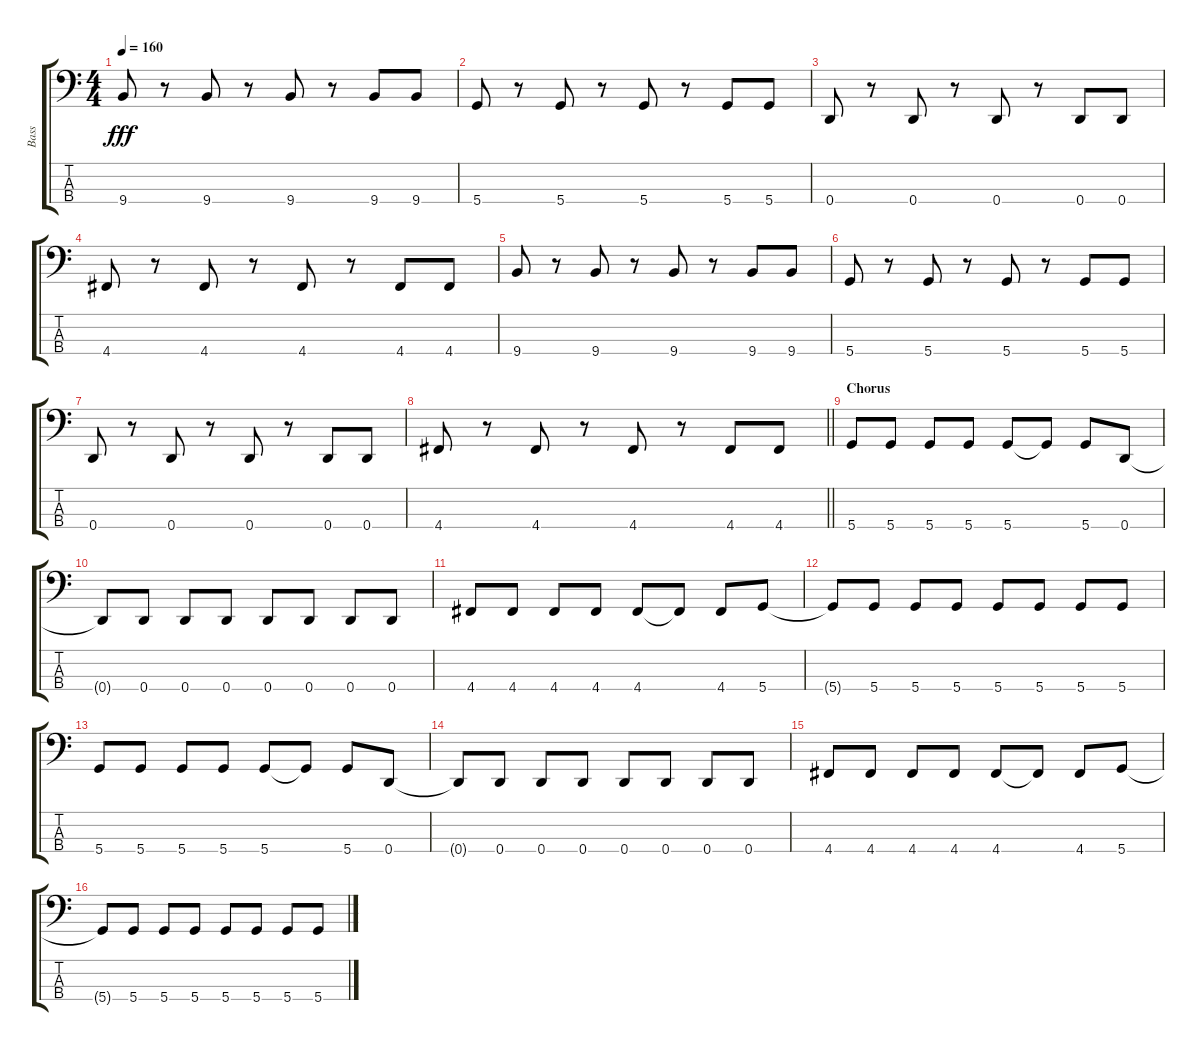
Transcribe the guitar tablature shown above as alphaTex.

\track ("Bass" "Bass") {instrument electricbassfinger}
\staff {score tabs}
\tuning (G2 D2 A1 D1) {hide}
\ts (4 4)
\tempo 160
\clef f4
\ks c
9.4.8{dy fff} r.8 9.4.8 r.8 9.4.8 r.8 9.4.8 9.4.8 |
5.4.8 r.8 5.4.8 r.8 5.4.8 r.8 5.4.8 5.4.8 |
0.4.8 r.8 0.4.8 r.8 0.4.8 r.8 0.4.8 0.4.8 |
4.4.8 r.8 4.4.8 r.8 4.4.8 r.8 4.4.8 4.4.8 |
9.4.8 r.8 9.4.8 r.8 9.4.8 r.8 9.4.8 9.4.8 |
5.4.8 r.8 5.4.8 r.8 5.4.8 r.8 5.4.8 5.4.8 |
0.4.8 r.8 0.4.8 r.8 0.4.8 r.8 0.4.8 0.4.8 |
\barLineRight lightlight
4.4.8 r.8 4.4.8 r.8 4.4.8 r.8 4.4.8 4.4.8 |
\section ("" "Chorus")
5.4.8 5.4.8 5.4.8 5.4.8 5.4.8 5.4{t}.8 5.4.8 0.4.8 |
0.4{t}.8 0.4.8 0.4.8 0.4.8 0.4.8 0.4.8 0.4.8 0.4.8 |
4.4.8 4.4.8 4.4.8 4.4.8 4.4.8 4.4{t}.8 4.4.8 5.4.8 |
5.4{t}.8 5.4.8 5.4.8 5.4.8 5.4.8 5.4.8 5.4.8 5.4.8 |
5.4.8 5.4.8 5.4.8 5.4.8 5.4.8 5.4{t}.8 5.4.8 0.4.8 |
0.4{t}.8 0.4.8 0.4.8 0.4.8 0.4.8 0.4.8 0.4.8 0.4.8 |
4.4.8 4.4.8 4.4.8 4.4.8 4.4.8 4.4{t}.8 4.4.8 5.4.8 |
5.4{t}.8 5.4.8 5.4.8 5.4.8 5.4.8 5.4.8 5.4.8 5.4.8
